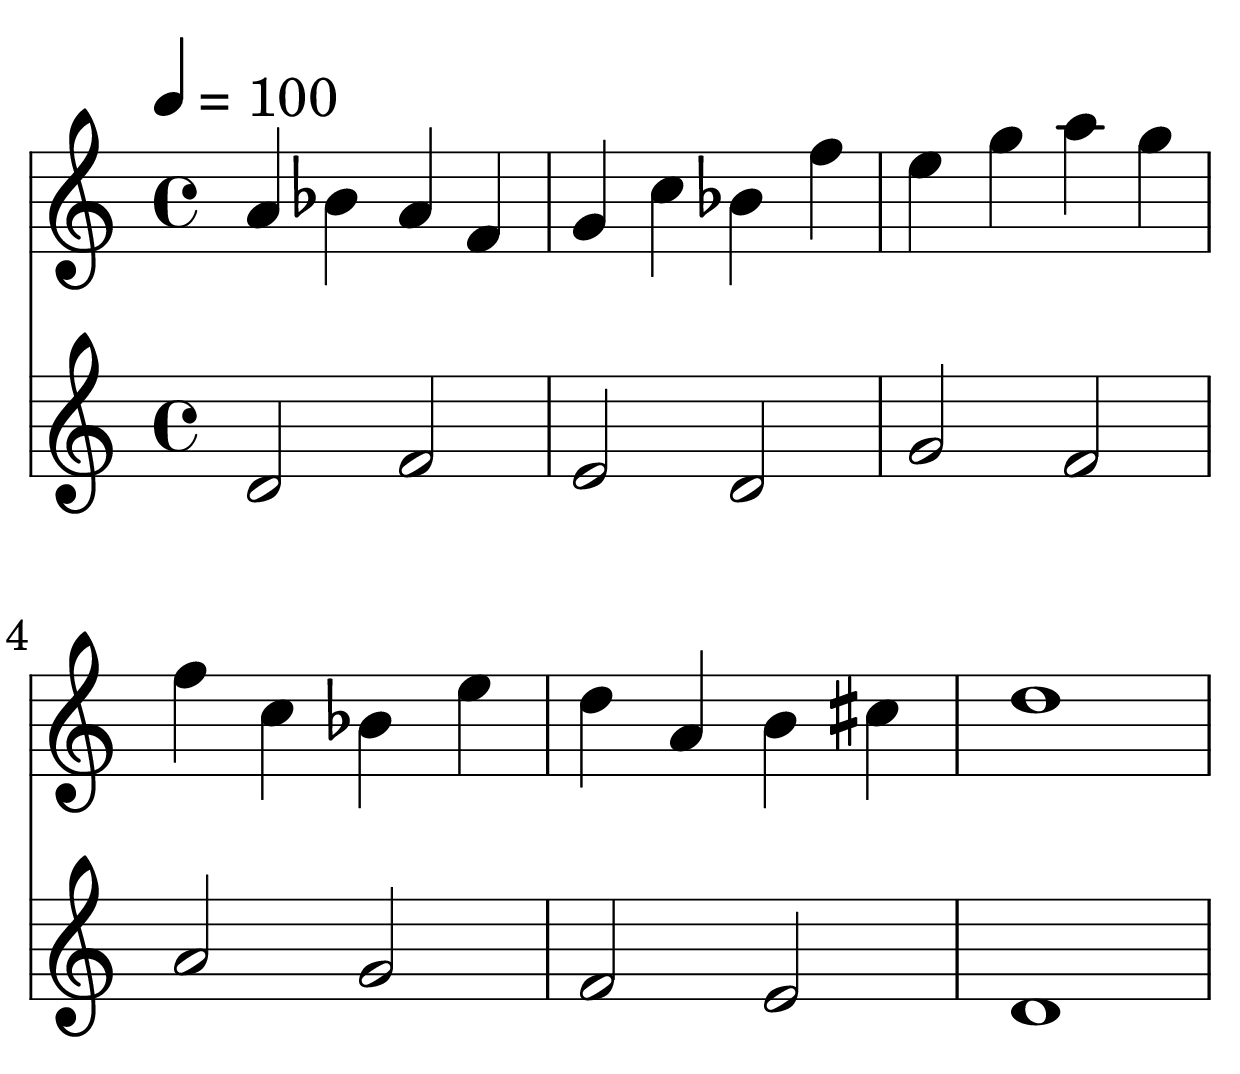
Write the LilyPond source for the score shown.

\version "2.24.1"

\include "page.ly"

global = {
  \time  4/4
  \tempo 4 = 100
}

\parallelMusic voiceUpper, voiceLower {
  a4   bes  a     f     |
  d2        f           |   % cantus firmus

  g4  c     bes   f'    |
  e2        d           |   % cantus firmus

  e4  g     a4    g     |
  g2        f           |   % cantus firmus

  f4  c     bes   e     |
  a2        g           |   % cantus firmus

  d4  a     b     cis   |
  f2        e           |   % cantus firmus

  d1                    |
  d1                    |   % cantus firmus

}

\score {
  <<
    \new Staff \with { midiInstrument = "clarinet" } {
      \global
      \clef treble
      \relative c'' \voiceUpper
    }
    \new Staff \with { midiInstrument = "bassoon" } {
      \global
      \clef treble
      \relative c' \voiceLower
    }
  >>
  \layout { }
  \midi { }
}
